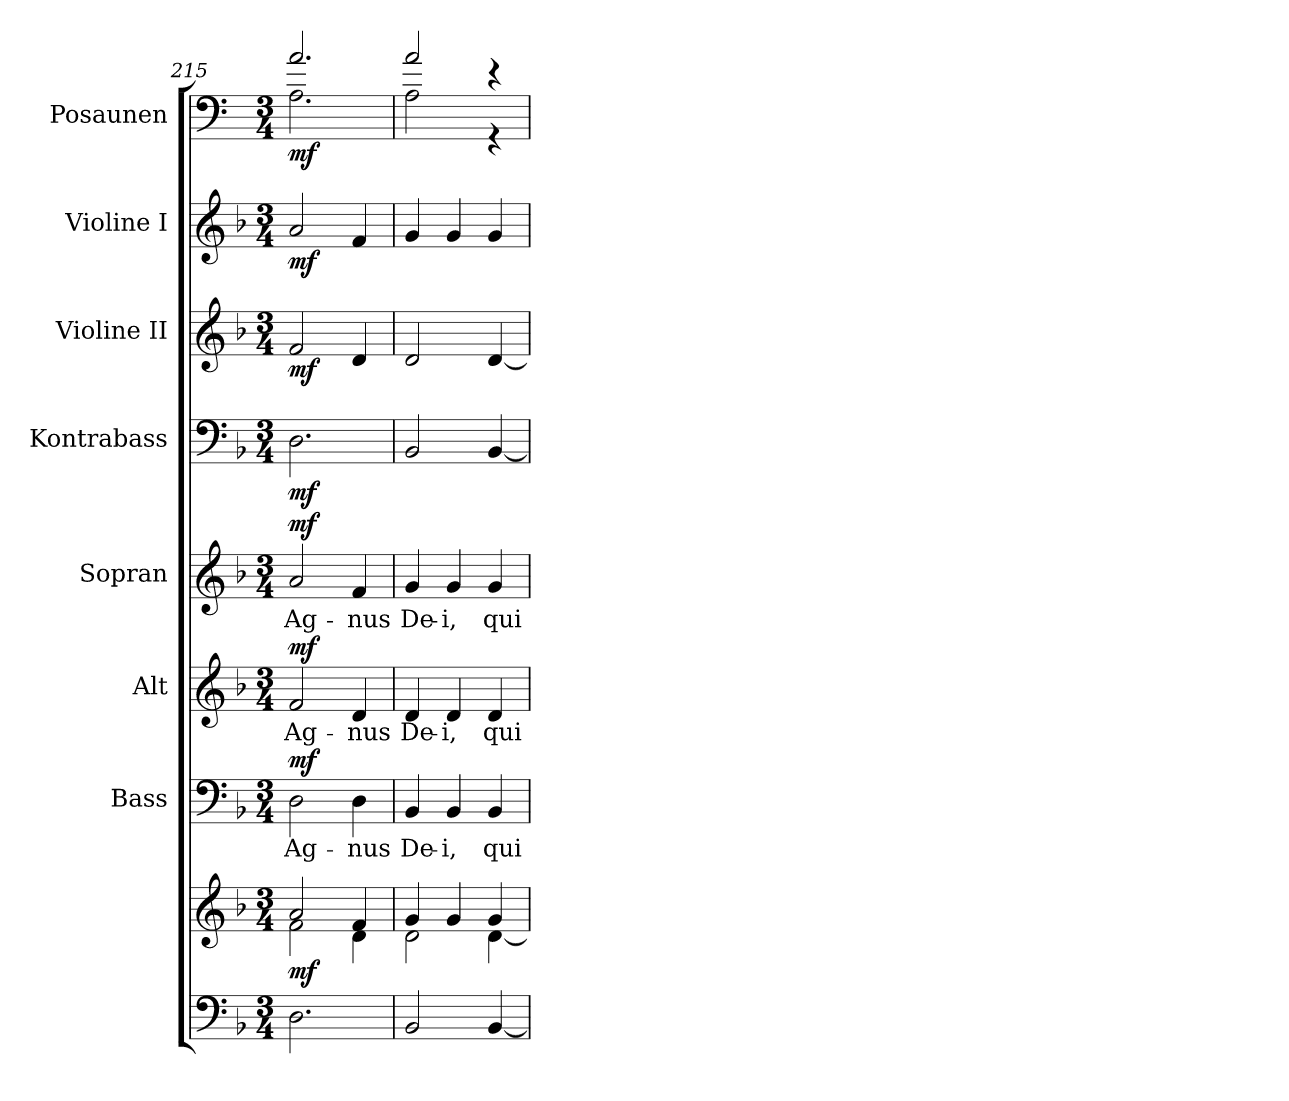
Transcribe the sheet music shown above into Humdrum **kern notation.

**kern	**kern	**dynam	**kern	**text	**dynam	**kern	**text	**dynam	**kern	**text	**dynam	**kern	**dynam	**kern	**dynam	**kern	**dynam	**kern	**dynam
*part8	*part8	*part8	*part7	*part7	*part7	*part6	*part6	*part6	*part5	*part5	*part5	*part4	*part4	*part3	*part3	*part2	*part2	*part1	*part1
*staff9	*staff8	*staff8/9	*staff7	*staff7	*staff7	*staff6	*staff6	*staff6	*staff5	*staff5	*staff5	*staff4	*staff4	*staff3	*staff3	*staff2	*staff2	*staff1	*staff1
*	*	*	*I"Bass	*	*	*I"Alt	*	*	*I"Sopran	*	*	*I"Kontrabass	*	*I"Violine II	*	*I"Violine I	*	*I"Posaunen	*
*	*	*	*I'B.	*	*	*I'A.	*	*	*I'S.	*	*	*I'Kb.	*	*I'Vl. II	*	*I'Vl. I	*	*I'Pos.	*
*clefF4	*clefG2	*	*clefF4	*	*	*clefG2	*	*	*clefG2	*	*	*clefF4	*	*clefG2	*	*clefG2	*	*clefF4	*
*	*	*	*	*	*	*	*	*	*	*	*	*ITrd7c12	*	*	*	*	*	*ITrd4c7	*
*k[b-]	*k[b-]	*	*k[b-]	*	*	*k[b-]	*	*	*k[b-]	*	*	*k[b-]	*	*k[b-]	*	*k[b-]	*	*k[b-]	*
*F:	*F:	*	*F:	*	*	*F:	*	*	*F:	*	*	*F:	*	*F:	*	*F:	*	*F:	*
*M3/4	*M3/4	*	*M3/4	*	*	*M3/4	*	*	*M3/4	*	*	*M3/4	*	*M3/4	*	*M3/4	*	*M3/4	*
=215	=215	=215	=215	=215	=215	=215	=215	=215	=215	=215	=215	=215	=215	=215	=215	=215	=215	=215	=215
*	*^	*	*	*	*	*	*	*	*	*	*	*	*	*	*	*	*	*	*
!	!	!	!LO:DY:b	!	!LO:LY:b	!LO:DY:a	!	!LO:LY:b	!LO:DY:a	!	!LO:LY:b	!LO:DY:a	!	!LO:DY:b	!	!LO:DY:b	!	!LO:DY:b	!	!LO:DY:b
*	*	*	*	*	*	*	*	*	*	*	*	*	*	*	*	*	*	*	*^	*
2.D\	2a/	2f\	mf	2D\	Ag-	mf	2f/	Ag-	mf	2a/	Ag-	mf	2.DD\	mf	2f/	mf	2a/	mf	2.d/	2.D\	mf
!	!	!	!	!	!LO:LY:b	!	!	!LO:LY:b	!	!	!LO:LY:b	!	!	!	!	!	!	!	!	!	!
.	4f/	4d\	.	4D\	-nus	.	4d/	-nus	.	4f/	-nus	.	.	.	4d/	.	4f/	.	.	.	.
=216	=216	=216	=216	=216	=216	=216	=216	=216	=216	=216	=216	=216	=216	=216	=216	=216	=216	=216	=216	=216	=216
!	!	!	!	!	!LO:LY:b	!	!	!LO:LY:b	!	!	!LO:LY:b	!	!	!	!	!	!	!	!	!	!
2BB-/	4g/	2d\	.	4BB-/	De-	.	4d/	De-	.	4g/	De-	.	2BBB-/	.	2d/	.	4g/	.	2d/	2D\	.
!	!	!	!	!	!LO:LY:b	!	!	!LO:LY:b	!	!	!LO:LY:b	!	!	!	!	!	!	!	!	!	!
.	4g/	.	.	4BB-/	-i,	.	4d/	-i,	.	4g/	-i,	.	.	.	.	.	4g/	.	.	.	.
!	!	!	!	!	!LO:LY:b	!	!	!LO:LY:b	!	!	!LO:LY:b	!	!	!	!	!	!	!	!	!	!
[4BB-/	4g/	[<4d\	.	4BB-/	qui	.	4d/	qui	.	4g/	qui	.	[4BBB-/	.	[4d/	.	4g/	.	4r	4r	.
*	*v	*v	*	*	*	*	*	*	*	*	*	*	*	*	*	*	*	*	*v	*v	*
=	=	=	=	=	=	=	=	=	=	=	=	=	=	=	=	=	=	=	=
*-	*-	*-	*-	*-	*-	*-	*-	*-	*-	*-	*-	*-	*-	*-	*-	*-	*-	*-	*-
